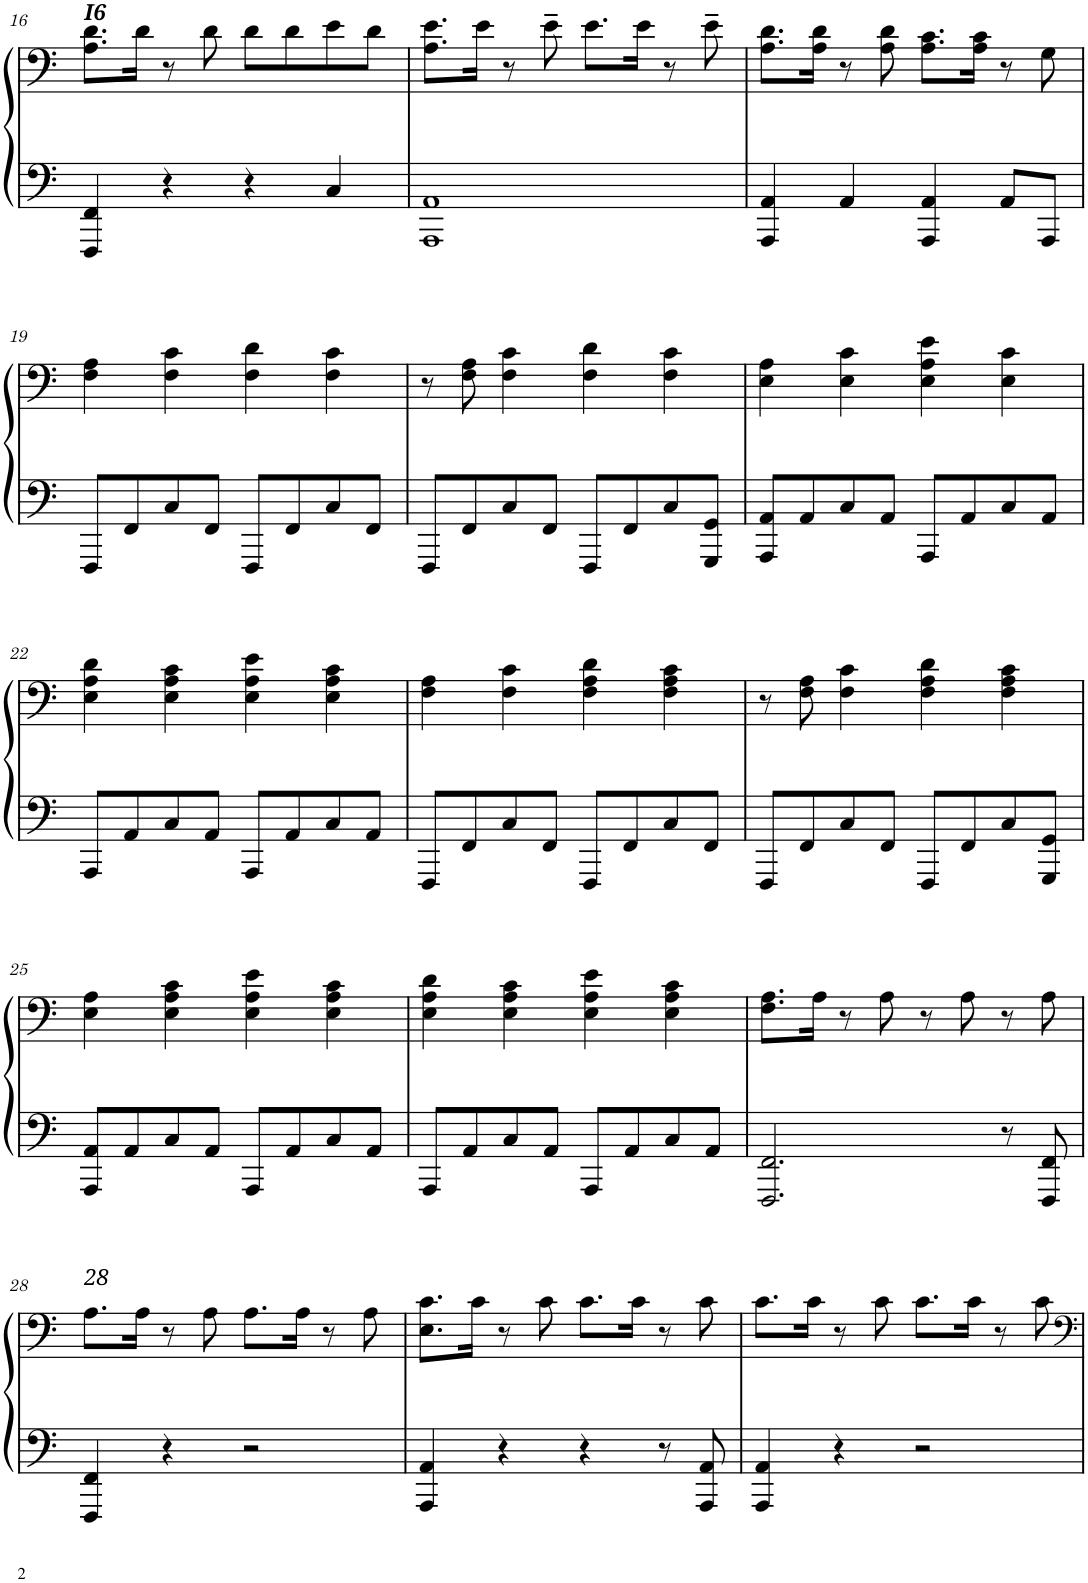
**kern	**kern
*part1	*part1
*staff2	*staff1
!!LO:PB:g=z
*clefF4	*clefF4
*k[]	*k[]
*M4/4	*M4/4
=16	=16
!	!LO:TX:a:Bi:t=I6
4FFF/ 4FF/	8.A\ 8.d\L
.	16d\Jk
4r	8r
.	8d\
4r	8d\L
.	8d\
4C/	8e\
.	8d\J
=17	=17
1AAA 1AA	8.A\ 8.e\L
.	16e\Jk
.	8r
.	8e~\
.	8.e\L
.	16e\Jk
.	8r
.	8e~\
=18	=18
4AAA/ 4AA/	8.A\ 8.d\L
.	16A\ 16d\Jk
4AA/	8r
.	8A\ 8d\
4AAA/ 4AA/	8.A\ 8.c\L
.	16A\ 16c\Jk
8AA/L	8r
8AAA/J	8G\
!!LO:LB:g=z
=19	=19
8FFF/L	4F\ 4A\
8FF/	.
8C/	4F\ 4c\
8FF/J	.
8FFF/L	4F\ 4d\
8FF/	.
8C/	4F\ 4c\
8FF/J	.
=20	=20
8FFF/L	8r
8FF/	8F\ 8A\
8C/	4F\ 4c\
8FF/J	.
8FFF/L	4F\ 4d\
8FF/	.
8C/	4F\ 4c\
8GGG/ 8GG/J	.
=21	=21
8AAA/ 8AA/L	4E\ 4A\
8AA/	.
8C/	4E\ 4c\
8AA/J	.
8AAA/L	4E\ 4A\ 4e\
8AA/	.
8C/	4E\ 4c\
8AA/J	.
!!LO:LB:g=z
=22	=22
8AAA/L	4E\ 4A\ 4d\
8AA/	.
8C/	4E\ 4A\ 4c\
8AA/J	.
8AAA/L	4E\ 4A\ 4e\
8AA/	.
8C/	4E\ 4A\ 4c\
8AA/J	.
=23	=23
8FFF/L	4F\ 4A\
8FF/	.
8C/	4F\ 4c\
8FF/J	.
8FFF/L	4F\ 4A\ 4d\
8FF/	.
8C/	4F\ 4A\ 4c\
8FF/J	.
=24	=24
8FFF/L	8r
8FF/	8F\ 8A\
8C/	4F\ 4c\
8FF/J	.
8FFF/L	4F\ 4A\ 4d\
8FF/	.
8C/	4F\ 4A\ 4c\
8GGG/ 8GG/J	.
!!LO:LB:g=z
=25	=25
8AAA/ 8AA/L	4E\ 4A\
8AA/	.
8C/	4E\ 4A\ 4c\
8AA/J	.
8AAA/L	4E\ 4A\ 4e\
8AA/	.
8C/	4E\ 4A\ 4c\
8AA/J	.
=26	=26
8AAA/L	4E\ 4A\ 4d\
8AA/	.
8C/	4E\ 4A\ 4c\
8AA/J	.
8AAA/L	4E\ 4A\ 4e\
8AA/	.
8C/	4E\ 4A\ 4c\
8AA/J	.
=27	=27
2.FFF/ 2.FF/	8.F\ 8.A\L
.	16A\Jk
.	8r
.	8A\
.	8r
.	8A\
8r	8r
8FFF/ 8FF/	8A\
!!LO:LB:g=z
=28	=28
!	!LO:TX:a:i:t=28
4FFF/ 4FF/	8.A\L
.	16A\Jk
4r	8r
.	8A\
2r	8.A\L
.	16A\Jk
.	8r
.	8A\
=29	=29
4AAA/ 4AA/	8.E\ 8.c\L
.	16c\Jk
4r	8r
.	8c\
4r	8.c\L
.	16c\Jk
8r	8r
8AAA/ 8AA/	8c\
=30	=30
4AAA/ 4AA/	8.c\L
.	16c\Jk
4r	8r
.	8c\
2r	8.c\L
.	16c\Jk
.	8r
.	8c\
=	=
*-	*-
